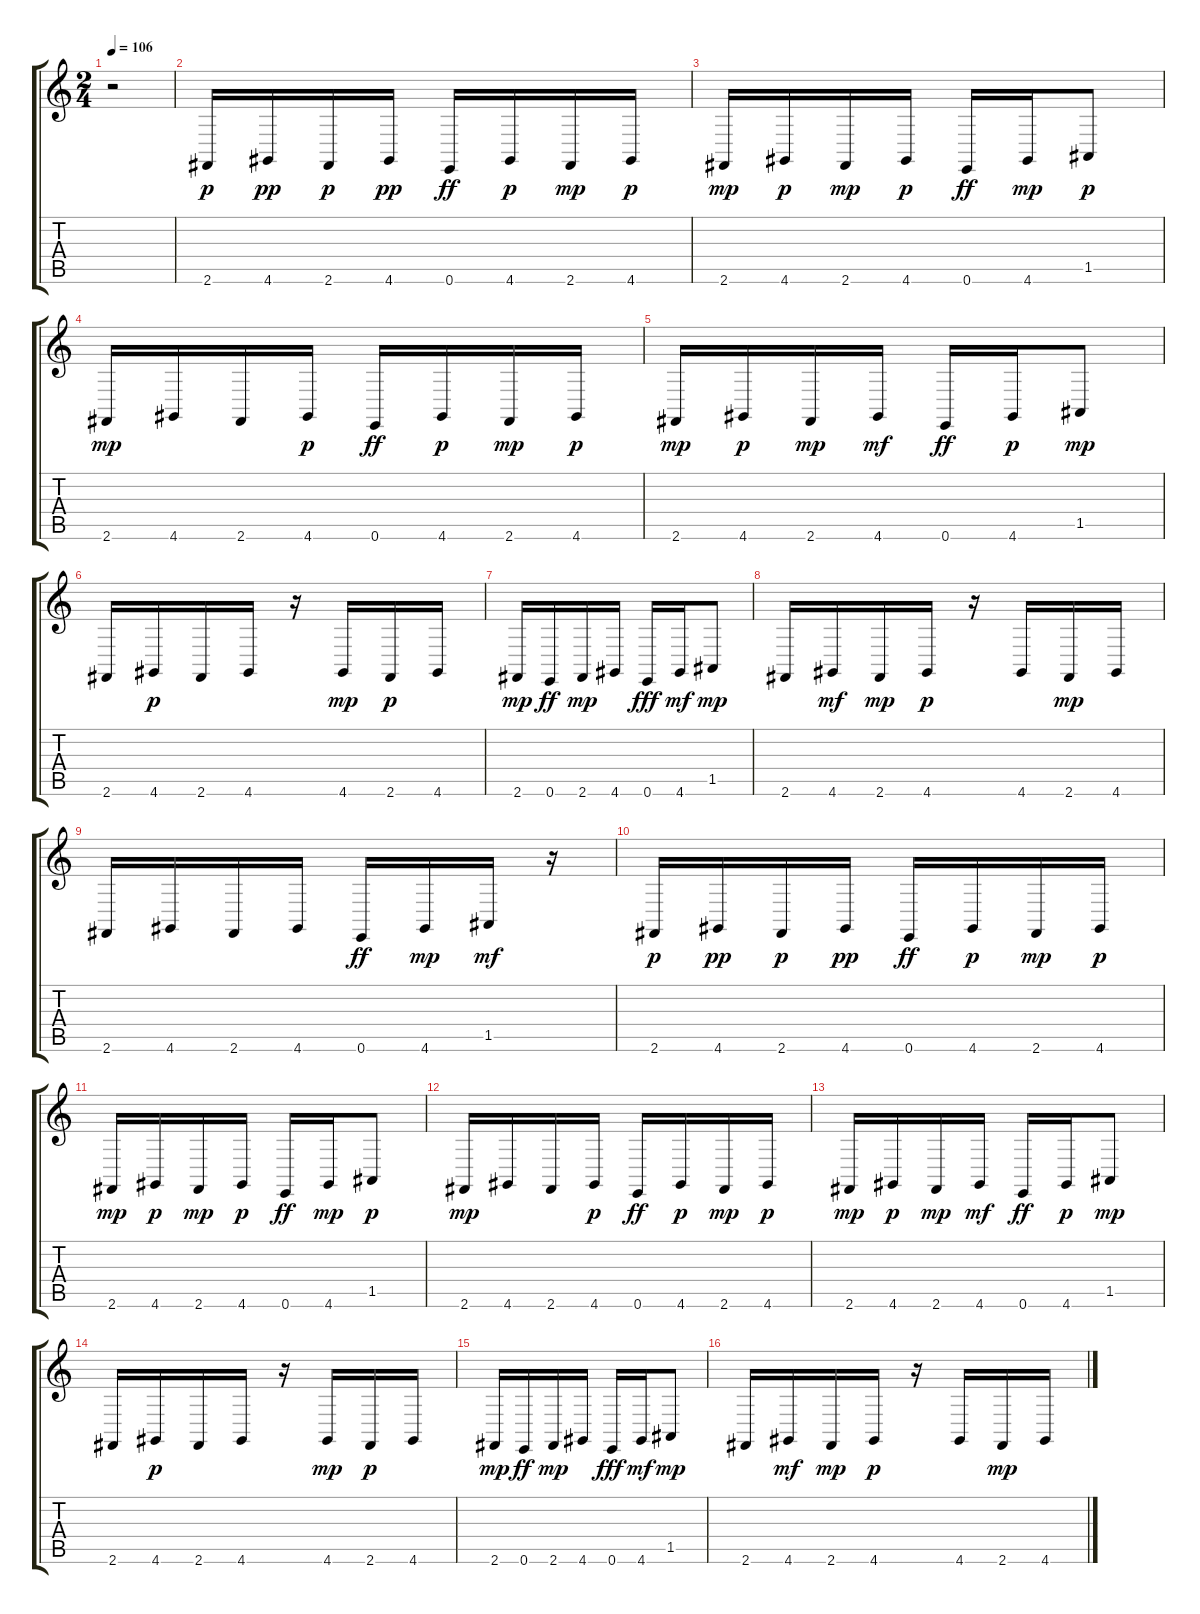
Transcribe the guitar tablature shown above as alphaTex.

\track "" {instrument acousticgrandpiano}
\staff {score tabs}
\tuning (E4 B3 G3 D3 A2 E2) {hide}
\ts (2 4)
\tempo 106
\clef g2
\ks c
r.2{dy p instrument acousticgrandpiano} |
2.6.16 4.6.16{dy pp} 2.6.16{dy p} 4.6.16{dy pp} 0.6.16{dy ff} 4.6.16{dy p} 2.6.16{dy mp} 4.6.16{dy p} |
2.6.16{dy mp} 4.6.16{dy p} 2.6.16{dy mp} 4.6.16{dy p} 0.6.16{dy ff} 4.6.16{dy mp} 1.5.8{dy p} |
2.6.16{dy mp} 4.6.16 2.6.16 4.6.16{dy p} 0.6.16{dy ff} 4.6.16{dy p} 2.6.16{dy mp} 4.6.16{dy p} |
2.6.16{dy mp} 4.6.16{dy p} 2.6.16{dy mp} 4.6.16{dy mf} 0.6.16{dy ff} 4.6.16{dy p} 1.5.8{dy mp} |
2.6.16 4.6.16{dy p} 2.6.16 4.6.16 r.16 4.6.16{dy mp} 2.6.16{dy p} 4.6.16 |
2.6.16{dy mp} 0.6.16{dy ff} 2.6.16{dy mp} 4.6.16 0.6.16{dy fff} 4.6.16{dy mf} 1.5.8{dy mp} |
2.6.16 4.6.16{dy mf} 2.6.16{dy mp} 4.6.16{dy p} r.16 4.6.16 2.6.16{dy mp} 4.6.16 |
2.6.16 4.6.16 2.6.16 4.6.16 0.6.16{dy ff} 4.6.16{dy mp} 1.5.16{dy mf} r.16 |
2.6.16{dy p} 4.6.16{dy pp} 2.6.16{dy p} 4.6.16{dy pp} 0.6.16{dy ff} 4.6.16{dy p} 2.6.16{dy mp} 4.6.16{dy p} |
2.6.16{dy mp} 4.6.16{dy p} 2.6.16{dy mp} 4.6.16{dy p} 0.6.16{dy ff} 4.6.16{dy mp} 1.5.8{dy p} |
2.6.16{dy mp} 4.6.16 2.6.16 4.6.16{dy p} 0.6.16{dy ff} 4.6.16{dy p} 2.6.16{dy mp} 4.6.16{dy p} |
2.6.16{dy mp} 4.6.16{dy p} 2.6.16{dy mp} 4.6.16{dy mf} 0.6.16{dy ff} 4.6.16{dy p} 1.5.8{dy mp} |
2.6.16 4.6.16{dy p} 2.6.16 4.6.16 r.16 4.6.16{dy mp} 2.6.16{dy p} 4.6.16 |
2.6.16{dy mp} 0.6.16{dy ff} 2.6.16{dy mp} 4.6.16 0.6.16{dy fff} 4.6.16{dy mf} 1.5.8{dy mp} |
2.6.16 4.6.16{dy mf} 2.6.16{dy mp} 4.6.16{dy p} r.16 4.6.16 2.6.16{dy mp} 4.6.16
